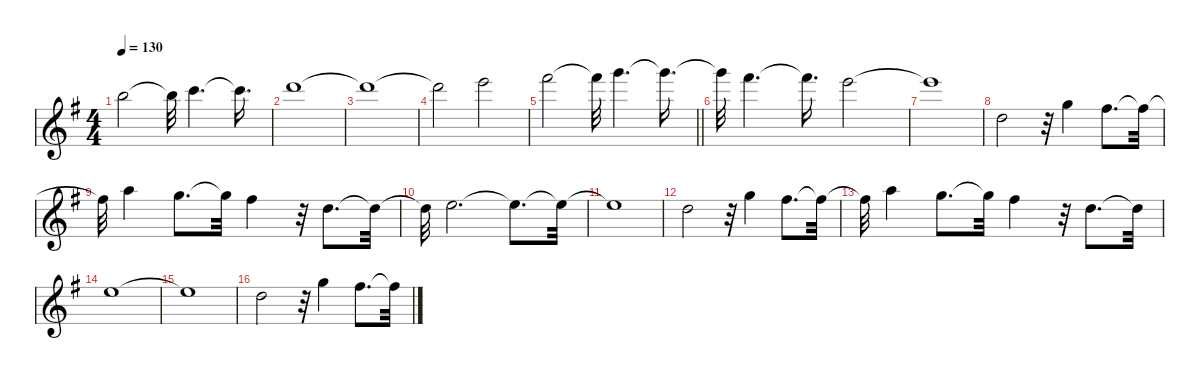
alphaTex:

\defaultSystemsLayout 4
\hideDynamics
\bracketExtendMode nobrackets
\singleTrackTrackNamePolicy hidden
\multiTrackTrackNamePolicy hidden
\otherSystemsTrackNameOrientation horizontal
\track ("Violino" "vln.") {instrument violin}
\staff {score}
\tuning (E4 B3 G3 D3 A2 E2)
\ts (4 4)
\tempo 130
\clef g2
\ks eminor
19.1{t acc forcenatural}.2{dy f beam Down} 19.1{t acc forcenatural}.32{beam Down} 20.1{acc forcenatural}.4{d beam Down} 20.1{t acc forcenatural}.16{d beam Down} |
22.1{acc forcenatural}.1{beam Down} |
22.1{t acc forcenatural}.1{beam Down} |
22.1{t acc forcenatural}.2{beam Down} 24.1{acc forcenatural}.2{beam Down} |
\barLineRight lightlight
26.1{acc #}.2{beam Down} 26.1{t acc #}.32{beam Down} 27.1{acc forcenatural}.4{d beam Down} 27.1{t acc forcenatural}.16{d beam Down} |
27.1{t acc forcenatural}.32{beam Down} 26.1{acc #}.4{d beam Down} 26.1{t acc #}.16{d beam Down} 24.1{acc forcenatural}.2{beam Down} |
24.1{t acc forcenatural}.1{beam Down} |
10.1{acc forcenatural}.2{beam Down} r.32{beam Down} 15.1{acc forcenatural}.4{beam Down} 14.1{acc #}.8{d beam Down} 14.1{t acc #}.32{beam Down} |
14.1{t acc #}.32{beam Down} 17.1{acc forcenatural}.4{beam Down} 15.1{acc forcenatural}.8{d beam Down} 15.1{t acc forcenatural}.32{beam Down} 14.1{acc #}.4{beam Down} r.32{beam Down} 15.2{acc forcenatural}.8{d beam Down} 15.2{t acc forcenatural}.32{beam Down} |
15.2{t acc forcenatural}.32{beam Down} 12.1{acc forcenatural}.2{d beam Down} 12.1{t acc forcenatural}.8{d beam Down} 12.1{t acc forcenatural}.32{beam Down} |
12.1{t acc forcenatural}.1{beam Down} |
10.1{acc forcenatural}.2{beam Down} r.32{beam Down} 15.1{acc forcenatural}.4{beam Down} 14.1{acc #}.8{d beam Down} 14.1{t acc #}.32{beam Down} |
14.1{t acc #}.32{beam Down} 17.1{acc forcenatural}.4{beam Down} 15.1{acc forcenatural}.8{d beam Down} 15.1{t acc forcenatural}.32{beam Down} 14.1{acc #}.4{beam Down} r.32{beam Down} 15.2{acc forcenatural}.8{d beam Down} 15.2{t acc forcenatural}.32{beam Down} |
12.1{acc forcenatural}.1{beam Down} |
12.1{t acc forcenatural}.1{beam Down} |
10.1{acc forcenatural}.2{beam Down} r.32{beam Down} 15.1{acc forcenatural}.4{beam Down} 14.1{acc #}.8{d beam Down} 14.1{t acc #}.32{beam Down}
